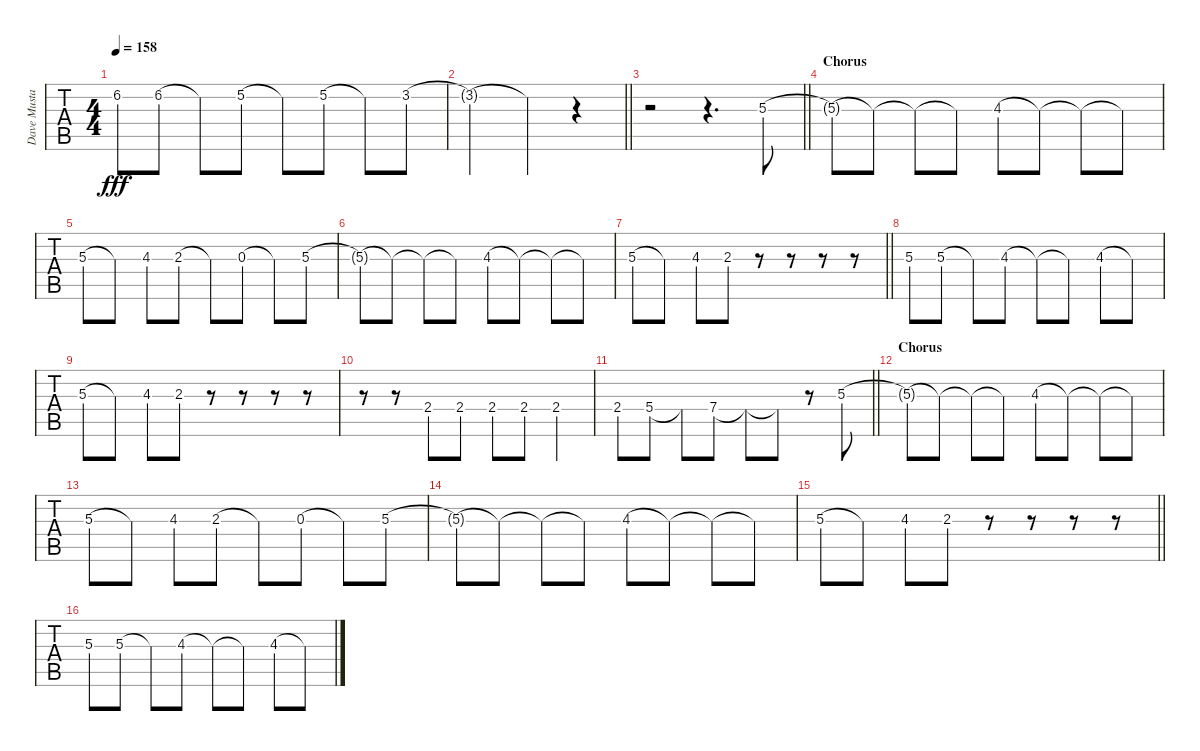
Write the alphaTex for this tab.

\track ("Dave Mustaine (Vocais)" "Dave Musta") {instrument lead3calliope}
\staff {tabs}
\tuning (E4 B3 G3 D3 A2 E2) {hide}
\ts (4 4)
\tempo 158
\clef g2
\ks c
6.2{t}.8{dy fff} 6.2.8 6.2{t}.8 5.2.8 5.2{t}.8 5.2.8 5.2{t}.8 3.2.8 |
\barLineRight lightlight
3.2{t}.2 3.2{t}.4 r.4 |
\barLineRight lightlight
r.2 r.4{d} 5.3.8 |
\section ("" "Chorus")
5.3{t}.8 5.3{t}.8 5.3{t}.8 5.3{t}.8 4.3.8 4.3{t}.8 4.3{t}.8 4.3{t}.8 |
5.3.8 5.3{t}.8 4.3.8 2.3.8 2.3{t}.8 0.3.8 0.3{t}.8 5.3.8 |
5.3{t}.8 5.3{t}.8 5.3{t}.8 5.3{t}.8 4.3.8 4.3{t}.8 4.3{t}.8 4.3{t}.8 |
\barLineRight lightlight
5.3.8 5.3{t}.8 4.3.8 2.3.8 r.8 r.8 r.8 r.8 |
5.3.8 5.3.8 5.3{t}.8 4.3.8 4.3{t}.8 4.3{t}.8 4.3.8 4.3{t}.8 |
5.3.8 5.3{t}.8 4.3.8 2.3.8 r.8 r.8 r.8 r.8 |
r.8 r.8 2.4.8 2.4.8 2.4.8 2.4.8 2.4.4 |
\barLineRight lightlight
2.4.8 5.4.8 5.4{t}.8 7.4.8 7.4{t}.8 7.4{t}.8 r.8 5.3.8 |
\section ("" "Chorus")
5.3{t}.8 5.3{t}.8 5.3{t}.8 5.3{t}.8 4.3.8 4.3{t}.8 4.3{t}.8 4.3{t}.8 |
5.3.8 5.3{t}.8 4.3.8 2.3.8 2.3{t}.8 0.3.8 0.3{t}.8 5.3.8 |
5.3{t}.8 5.3{t}.8 5.3{t}.8 5.3{t}.8 4.3.8 4.3{t}.8 4.3{t}.8 4.3{t}.8 |
\barLineRight lightlight
5.3.8 5.3{t}.8 4.3.8 2.3.8 r.8 r.8 r.8 r.8 |
5.3.8 5.3.8 5.3{t}.8 4.3.8 4.3{t}.8 4.3{t}.8 4.3.8 4.3{t}.8
